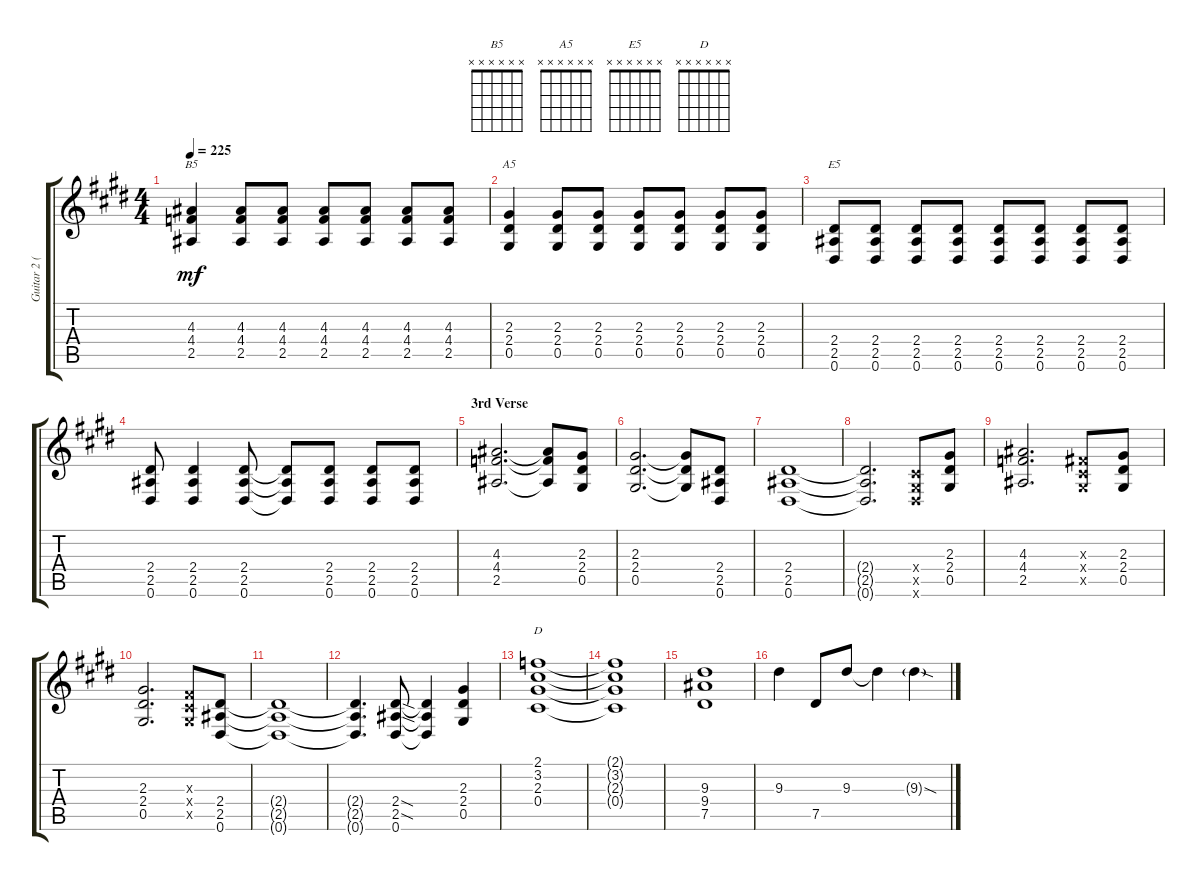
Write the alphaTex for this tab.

\track ("Guitar 2 (Izzy)" "Guitar 2 (") {instrument overdrivenguitar}
\staff {score tabs}
\tuning (Eb4 Bb3 Gb3 Db3 Ab2 Eb2) {hide}
\chord ("B5" x x x x x x)
\chord ("A5" x x x x x x)
\chord ("E5" x x x x x x)
\chord ("D" x x x x x x)
\ts (4 4)
\tempo 225
\clef g2
\ks e
(4.3 4.4 2.5).4{ch "B5" dy mf} (4.3 4.4 2.5).8 (4.3 4.4 2.5).8 (4.3 4.4 2.5).8 (4.3 4.4 2.5).8 (4.3 4.4 2.5).8 (4.3 4.4 2.5).8 |
(2.3 2.4 0.5).4{ch "A5"} (2.3 2.4 0.5).8 (2.3 2.4 0.5).8 (2.3 2.4 0.5).8 (2.3 2.4 0.5).8 (2.3 2.4 0.5).8 (2.3 2.4 0.5).8 |
(2.4 2.5 0.6).8{ch "E5"} (2.4 2.5 0.6).8 (2.4 2.5 0.6).8 (2.4 2.5 0.6).8 (2.4 2.5 0.6).8 (2.4 2.5 0.6).8 (2.4 2.5 0.6).8 (2.4 2.5 0.6).8 |
(2.4 2.5 0.6).8 (2.4 2.5 0.6).4 (2.4 2.5 0.6).8 (2.4{t} 2.5{t} 0.6{t}).8 (2.4 2.5 0.6).8 (2.4 2.5 0.6).8 (2.4 2.5 0.6).8 |
\section ("" "3rd Verse")
(4.3 4.4 2.5).2{d} (4.3{t} 4.4{t} 2.5{t}).8 (2.3 2.4 0.5).8 |
(2.3 2.4 0.5).2{d} (2.3{t} 2.4{t} 0.5{t}).8 (2.4 2.5 0.6).8 |
(2.4 2.5 0.6).1 |
(2.4{t} 2.5{t} 0.6{t}).2{d} (0.4{x} 0.5{x} 0.6{x}).8 (2.3 2.4 0.5).8 |
(4.3 4.4 2.5).2{d} (0.3{x} 0.4{x} 0.5{x}).8 (2.3 2.4 0.5).8 |
(2.3 2.4 0.5).2{d} (0.3{x} 0.4{x} 0.5{x}).8 (2.4 2.5 0.6).8 |
(2.4{t} 2.5{t} 0.6{t}).1 |
(2.4{t} 2.5{t} 0.6{t}).4{d} (2.4{sod} 2.5{sod} 0.6).8 (2.4{t} 2.5{t} 0.6{t}).4 (2.3 2.4 0.5).4 |
(2.1 3.2 2.3 0.4).1{ch "D"} |
(2.1{t} 3.2{t} 2.3{t} 0.4{t}).1 |
(9.3 9.4 7.5).1 |
9.3.4 7.5.8 9.3.8 9.3{t}.4 9.3{sod g}.4
